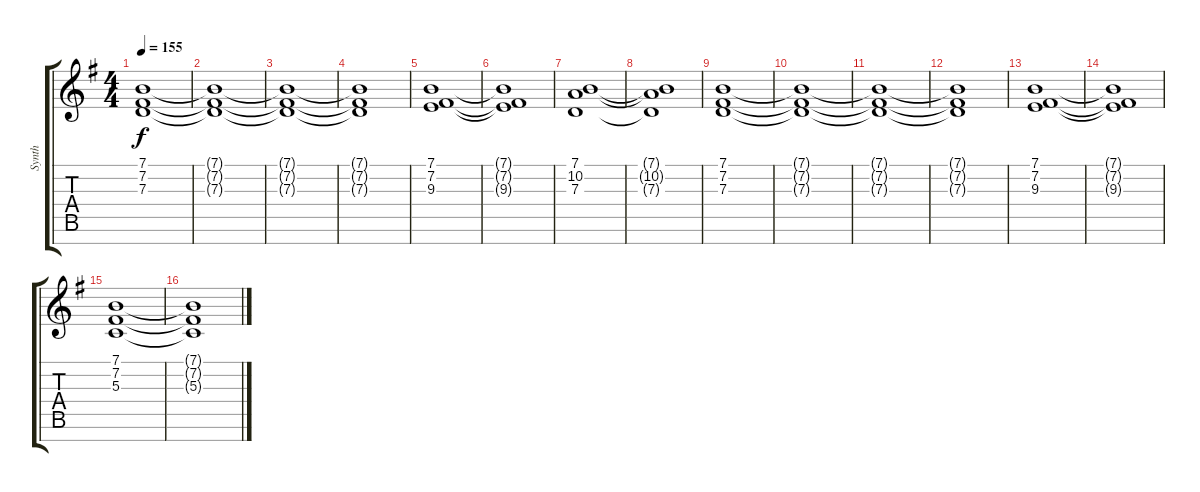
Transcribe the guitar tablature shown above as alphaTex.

\track ("Synth" "Synth") {instrument lead1square}
\staff {score tabs}
\tuning (E4 B3 G3 D3 A2 E2 B1) {hide}
\ts (4 4)
\tempo 155
\clef g2
\ks g
(7.1 7.2 7.3).1{dy f} |
(7.1{t} 7.2{t} 7.3{t}).1 |
(7.1{t} 7.2{t} 7.3{t}).1 |
(7.1{t} 7.2{t} 7.3{t}).1 |
(7.1 7.2 9.3).1 |
(7.1{t} 7.2{t} 9.3{t}).1 |
(7.1 10.2 7.3).1 |
(7.1{t} 10.2{t} 7.3{t}).1 |
(7.1 7.2 7.3).1 |
(7.1{t} 7.2{t} 7.3{t}).1 |
(7.1{t} 7.2{t} 7.3{t}).1 |
(7.1{t} 7.2{t} 7.3{t}).1 |
(7.1 7.2 9.3).1 |
(7.1{t} 7.2{t} 9.3{t}).1 |
(7.1 7.2 5.3).1 |
(7.1{t} 7.2{t} 5.3{t}).1
